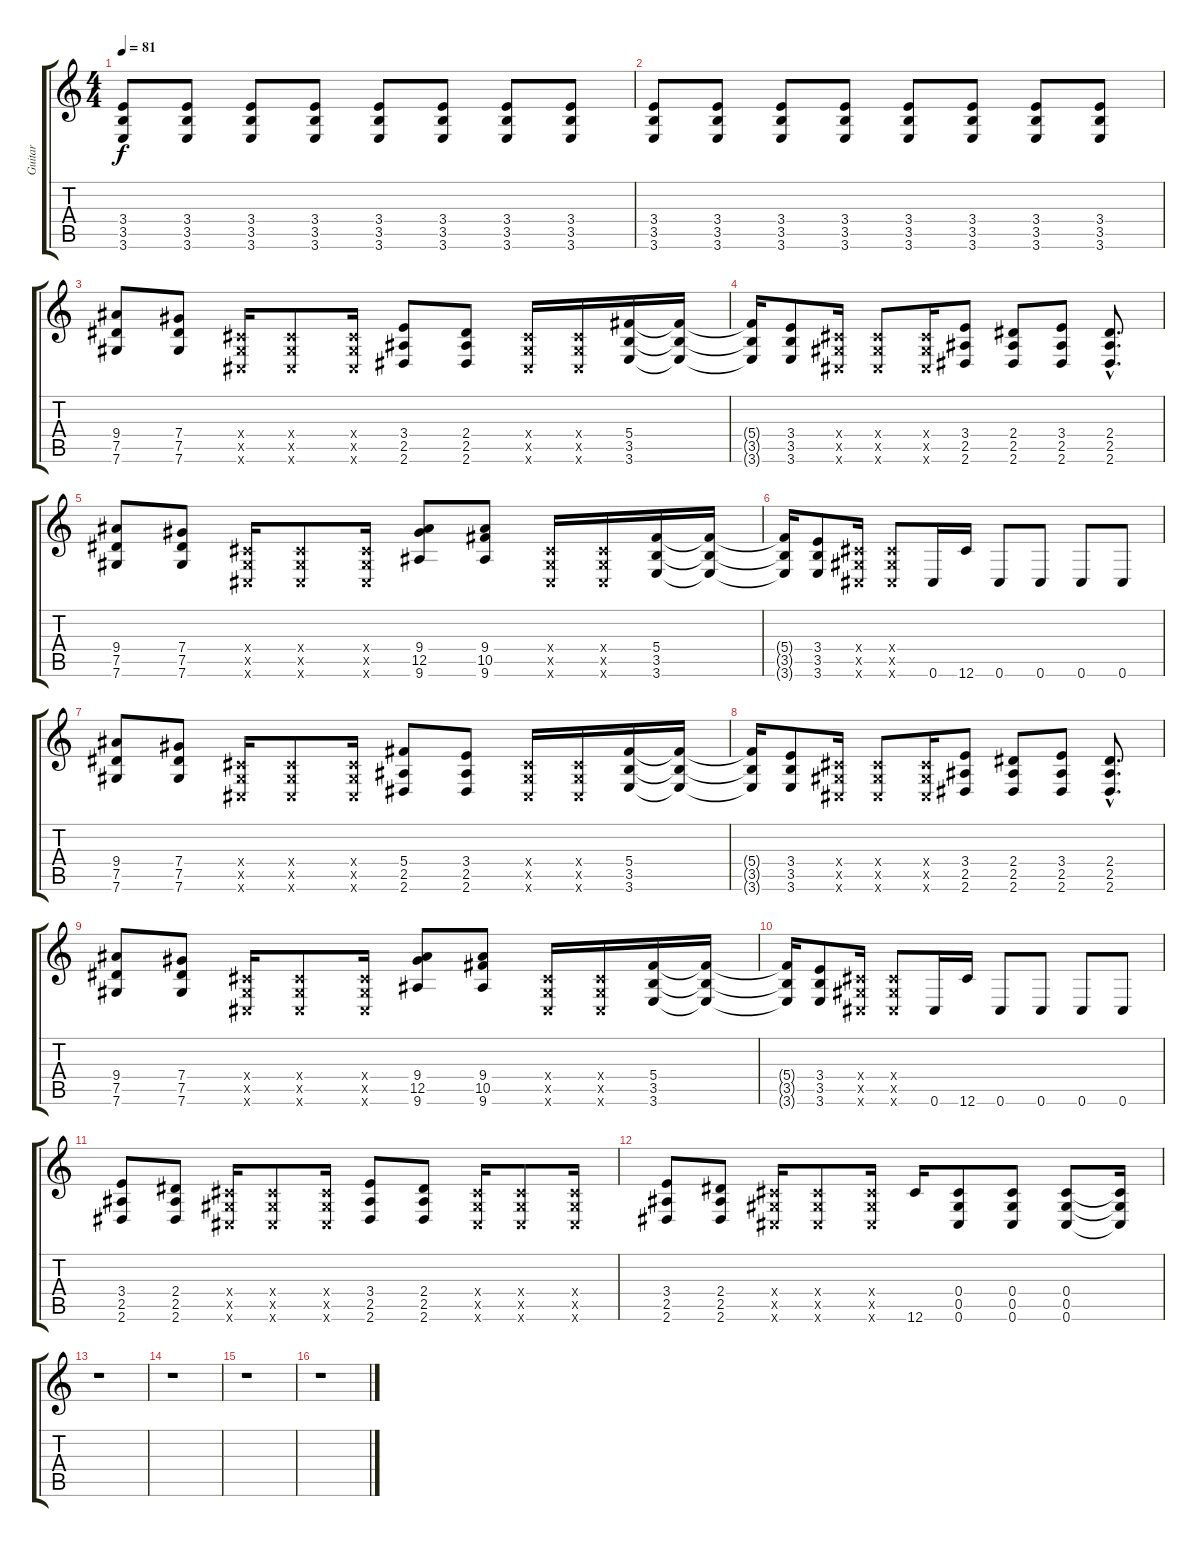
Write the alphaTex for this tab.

\track ("Guitar" "Guitar") {instrument distortionguitar}
\staff {score tabs}
\tuning (Eb4 Bb3 Gb3 Db3 Ab2 Db2) {hide}
\ts (4 4)
\tempo 81
\clef g2
\ks c
(3.4 3.5 3.6).8{dy f} (3.4 3.5 3.6).8 (3.4 3.5 3.6).8 (3.4 3.5 3.6).8 (3.4 3.5 3.6).8 (3.4 3.5 3.6).8 (3.4 3.5 3.6).8 (3.4 3.5 3.6).8 |
(3.4 3.5 3.6).8 (3.4 3.5 3.6).8 (3.4 3.5 3.6).8 (3.4 3.5 3.6).8 (3.4 3.5 3.6).8 (3.4 3.5 3.6).8 (3.4 3.5 3.6).8 (3.4 3.5 3.6).8 |
(9.4 7.5 7.6).8 (7.4 7.5 7.6).8 (0.4{x} 0.5{x} 0.6{x}).16 (0.4{x} 0.5{x} 0.6{x}).8 (0.4{x} 0.5{x} 0.6{x}).16 (3.4 2.5 2.6).8 (2.4 2.5 2.6).8 (0.4{x} 0.5{x} 0.6{x}).16 (0.4{x} 0.5{x} 0.6{x}).16 (5.4 3.5 3.6).16 (5.4{t} 3.5{t} 3.6{t}).16 |
(5.4{t} 3.5{t} 3.6{t}).16 (3.4 3.5 3.6).8 (0.4{x} 0.5{x} 0.6{x}).16 (0.4{x} 0.5{x} 0.6{x}).8 (0.4{x} 0.5{x} 0.6{x}).16 (3.4 2.5 2.6).8 (2.4 2.5 2.6).8 (3.4 2.5 2.6).8 (2.4{hac} 2.5{hac} 2.6{hac}).8{d} |
(9.4 7.5 7.6).8 (7.4 7.5 7.6).8 (0.4{x} 0.5{x} 0.6{x}).16 (0.4{x} 0.5{x} 0.6{x}).8 (0.4{x} 0.5{x} 0.6{x}).16 (9.4 12.5 9.6).8 (9.4 10.5 9.6).8 (0.4{x} 0.5{x} 0.6{x}).16 (0.4{x} 0.5{x} 0.6{x}).16 (5.4 3.5 3.6).16 (5.4{t} 3.5{t} 3.6{t}).16 |
(5.4{t} 3.5{t} 3.6{t}).16 (3.4 3.5 3.6).8 (0.4{x} 0.5{x} 0.6{x}).16 (0.4{x} 0.5{x} 0.6{x}).8 0.6.16 12.6.16 0.6.8 0.6.8 0.6.8 0.6.8 |
(9.4 7.5 7.6).8 (7.4 7.5 7.6).8 (0.4{x} 0.5{x} 0.6{x}).16 (0.4{x} 0.5{x} 0.6{x}).8 (0.4{x} 0.5{x} 0.6{x}).16 (5.4 2.5 2.6).8 (3.4 2.5 2.6).8 (0.4{x} 0.5{x} 0.6{x}).16 (0.4{x} 0.5{x} 0.6{x}).16 (5.4 3.5 3.6).16 (5.4{t} 3.5{t} 3.6{t}).16 |
(5.4{t} 3.5{t} 3.6{t}).16 (3.4 3.5 3.6).8 (0.4{x} 0.5{x} 0.6{x}).16 (0.4{x} 0.5{x} 0.6{x}).8 (0.4{x} 0.5{x} 0.6{x}).16 (3.4 2.5 2.6).8 (2.4 2.5 2.6).8 (3.4 2.5 2.6).8 (2.4{hac} 2.5{hac} 2.6{hac}).8{d} |
(9.4 7.5 7.6).8 (7.4 7.5 7.6).8 (0.4{x} 0.5{x} 0.6{x}).16 (0.4{x} 0.5{x} 0.6{x}).8 (0.4{x} 0.5{x} 0.6{x}).16 (9.4 12.5 9.6).8 (9.4 10.5 9.6).8 (0.4{x} 0.5{x} 0.6{x}).16 (0.4{x} 0.5{x} 0.6{x}).16 (5.4 3.5 3.6).16 (5.4{t} 3.5{t} 3.6{t}).16 |
(5.4{t} 3.5{t} 3.6{t}).16 (3.4 3.5 3.6).8 (0.4{x} 0.5{x} 0.6{x}).16 (0.4{x} 0.5{x} 0.6{x}).8 0.6.16 12.6.16 0.6.8 0.6.8 0.6.8 0.6.8 |
(3.4 2.5 2.6).8 (2.4 2.5 2.6).8 (0.4{x} 0.5{x} 0.6{x}).16 (0.4{x} 0.5{x} 0.6{x}).8 (0.4{x} 0.5{x} 0.6{x}).16 (3.4 2.5 2.6).8 (2.4 2.5 2.6).8 (0.4{x} 0.5{x} 0.6{x}).16 (0.4{x} 0.5{x} 0.6{x}).8 (0.4{x} 0.5{x} 0.6{x}).16 |
(3.4 2.5 2.6).8 (2.4 2.5 2.6).8 (0.4{x} 0.5{x} 0.6{x}).16 (0.4{x} 0.5{x} 0.6{x}).8 (0.4{x} 0.5{x} 0.6{x}).16 12.6.16 (0.4 0.5 0.6).8 (0.4 0.5 0.6).8 (0.4 0.5 0.6).8 (0.4{t} 0.5{t} 0.6{t}).16 |
r.1 |
r.1 |
r.1 |
r.1
